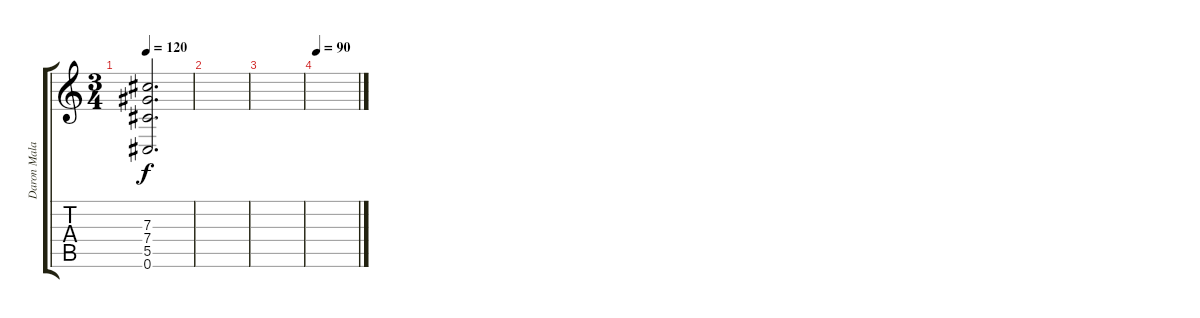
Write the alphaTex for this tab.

\track ("Daron Malakian 1" "Daron Mala") {instrument distortionguitar}
\staff {score tabs}
\tuning (Eb4 Bb3 Gb3 Db3 Ab2 Db2) {hide}
\ts (3 4)
\tempo 120
\clef g2
\ks c
(7.3{t} 7.4{t} 5.5{t} 0.6{t}).2{d dy f} |
|
|
\tempo 90
